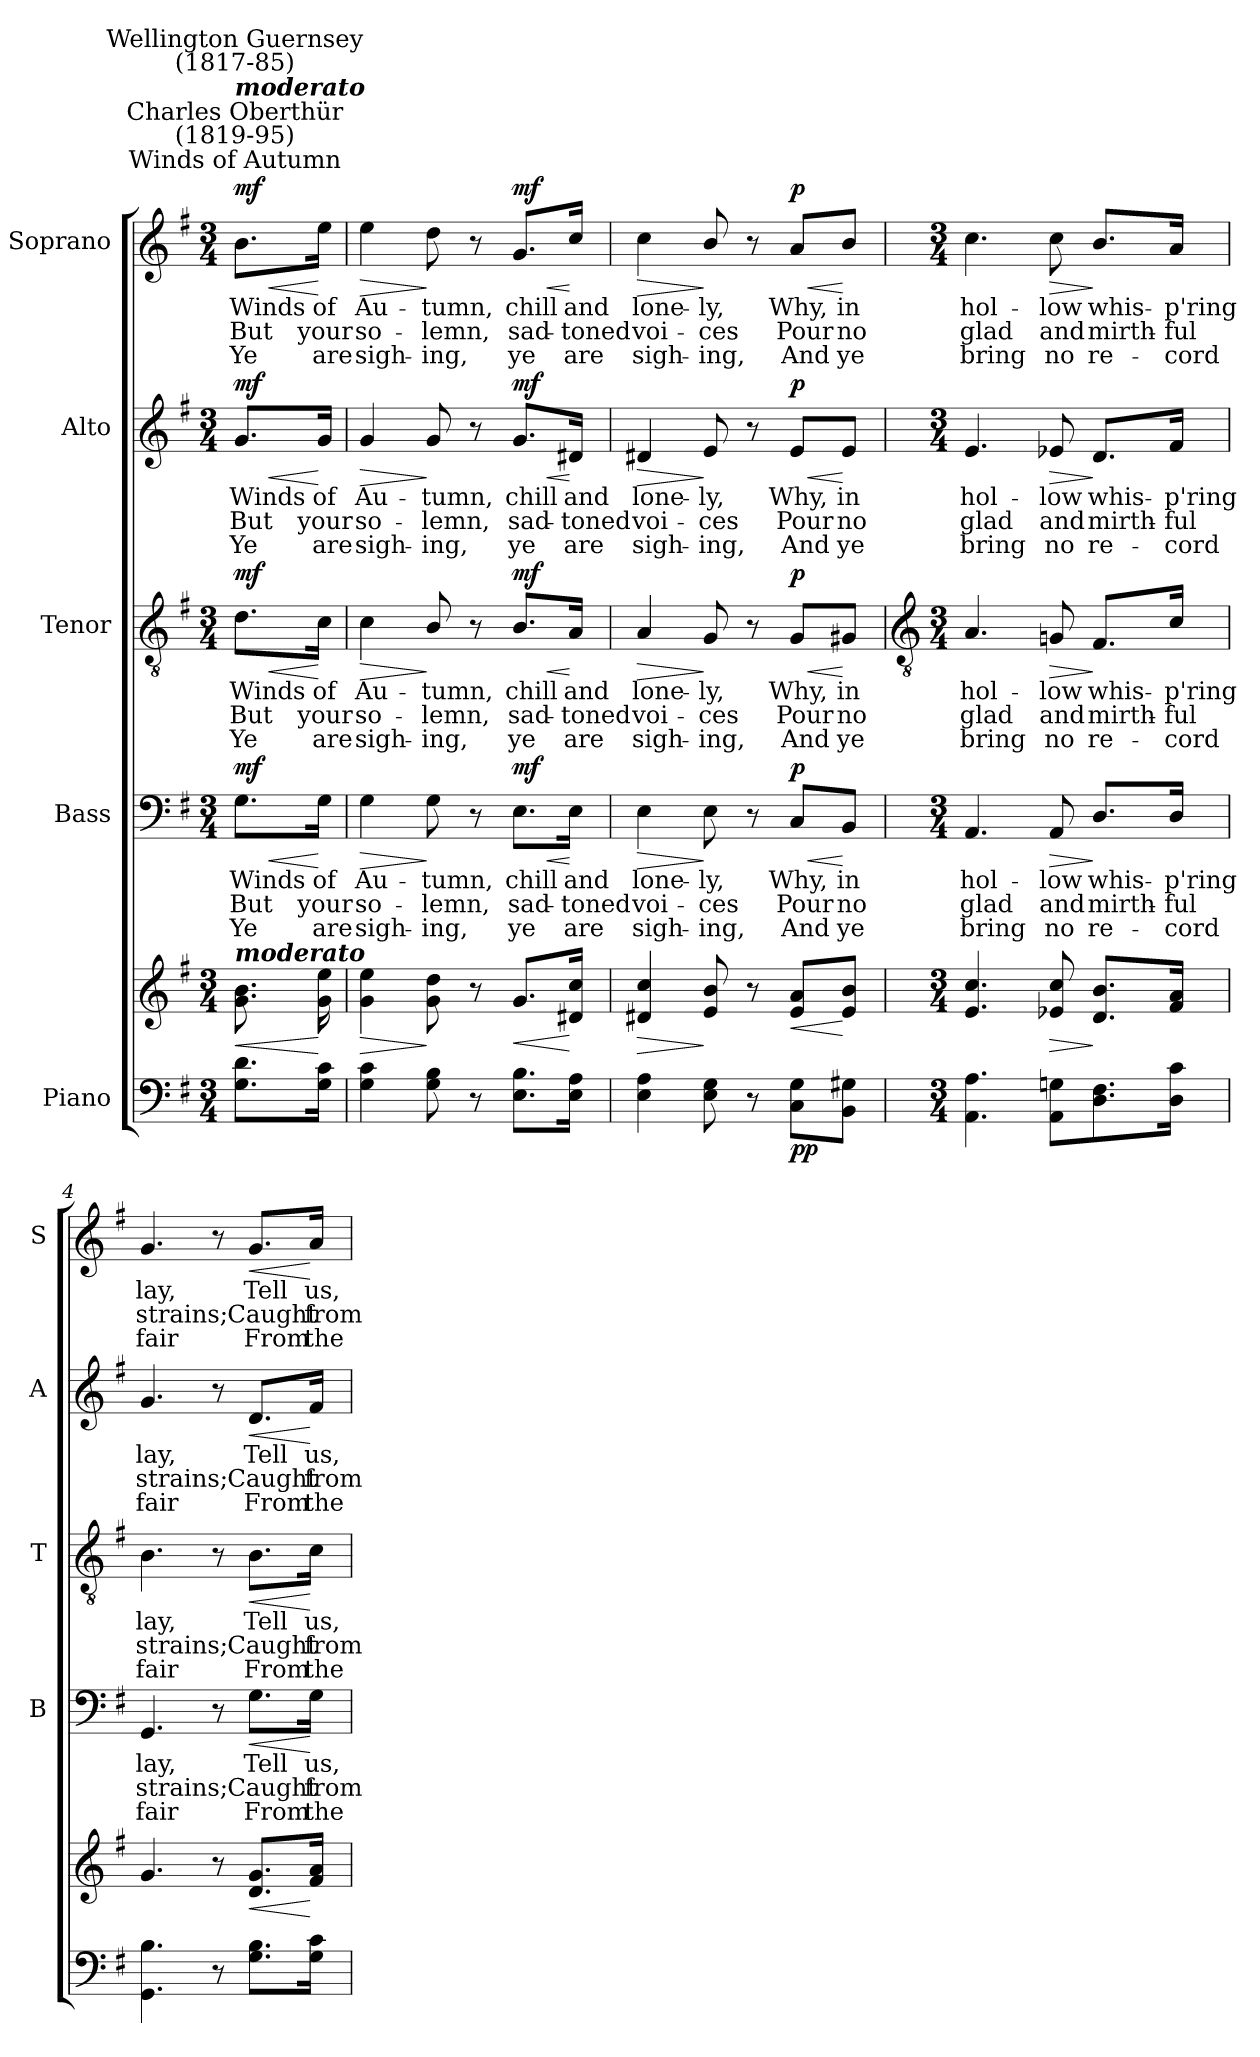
**kern	**kern	**dynam	**kern	**text	**text	**text	**dynam	**kern	**text	**text	**text	**dynam	**kern	**text	**text	**text	**dynam	**kern	**text	**text	**text	**dynam
*part5	*part5	*part5	*part4	*part4	*part4	*part4	*part4	*part3	*part3	*part3	*part3	*part3	*part2	*part2	*part2	*part2	*part2	*part1	*part1	*part1	*part1	*part1
*staff6	*staff5	*staff5/6	*staff4	*staff4	*staff4	*staff4	*staff4	*staff3	*staff3	*staff3	*staff3	*staff3	*staff2	*staff2	*staff2	*staff2	*staff2	*staff1	*staff1	*staff1	*staff1	*staff1
*I"Piano	*	*	*I"Bass	*	*	*	*	*I"Tenor	*	*	*	*	*I"Alto	*	*	*	*	*I"Soprano	*	*	*	*
*	*	*	*I'B	*	*	*	*	*I'T	*	*	*	*	*I'A	*	*	*	*	*I'S	*	*	*	*
*clefF4	*clefG2	*	*clefF4	*	*	*	*	*clefGv2	*	*	*	*	*clefG2	*	*	*	*	*clefG2	*	*	*	*
*k[f#]	*k[f#]	*	*k[f#]	*	*	*	*	*k[f#]	*	*	*	*	*k[f#]	*	*	*	*	*k[f#]	*	*	*	*
*G:	*G:	*	*G:	*	*	*	*	*G:	*	*	*	*	*G:	*	*	*	*	*G:	*	*	*	*
*M3/4	*M3/4	*	*M3/4	*	*	*	*	*M3/4	*	*	*	*	*M3/4	*	*	*	*	*M3/4	*	*	*	*
*MM92	*MM92	*	*MM92	*	*	*	*	*MM92	*	*	*	*	*MM92	*	*	*	*	*MM92	*	*	*	*
=	=	=	=	=	=	=	=	=	=	=	=	=	=	=	=	=	=	=	=	=	=	=
!	!	!	!	!	!	!	!	!	!	!	!	!	!	!	!	!	!	!LO:TX:a:cj:t=Winds of Autumn	!	!	!	!
!	!	!	!	!	!	!	!	!	!	!	!	!	!	!	!	!	!	!LO:TX:a:cj:t=Charles Oberthür\n(1819-95)	!	!	!	!
!	!	!	!	!	!	!	!	!	!	!	!	!	!	!	!	!	!	!LO:TX:a:Bi:t=moderato	!	!	!	!
!	!	!	!	!	!	!	!	!	!	!	!	!	!	!	!	!	!	!LO:TX:a:cj:t=Wellington Guernsey\n(1817-85)	!	!	!	!
!	!LO:TX:a:Bi:t=moderato	!	!	!	!	!	!	!	!	!	!	!	!	!	!	!	!	!	!	!	!	!
!	!	!LO:HP:b	!	!LO:LY:b	!LO:LY:b	!LO:LY:b	!LO:HP:b	!	!LO:LY:b	!LO:LY:b	!LO:LY:b	!LO:HP:b	!	!LO:LY:b	!LO:LY:b	!LO:LY:b	!LO:HP:b	!	!LO:LY:b	!LO:LY:b	!LO:LY:b	!LO:HP:b
!	!	!LO:DY:n=1:b=2	!	!	!	!	!	!	!	!	!	!	!	!	!	!	!	!	!	!	!	!
!	!	!LO:DY:n=2:b	!	!	!	!	!LO:DY:n=1:b	!	!	!	!	!LO:DY:n=1:b	!	!	!	!	!LO:DY:n=1:b	!	!	!	!	!LO:DY:n=1:b
8.G 8.dL	8.g\ 8.b\	< mf mf	8.G\L	Winds	But	Ye	< mf	8.d\L	Winds	But	Ye	< mf	8.g/L	Winds	But	Ye	< mf	8.b\L	Winds	But	Ye	< mf
!	!	!	!	!LO:LY:b	!LO:LY:b	!LO:LY:b	!	!	!LO:LY:b	!LO:LY:b	!LO:LY:b	!	!	!LO:LY:b	!LO:LY:b	!LO:LY:b	!	!	!LO:LY:b	!LO:LY:b	!LO:LY:b	!
16G 16cJ	16g 16ee	[	16G\Jk	of	your	are	[	16c\Jk	of	your	are	[	16g/Jk	of	your	are	[	16ee\Jk	of	your	are	[
=1	=1	=1	=1	=1	=1	=1	=1	=1	=1	=1	=1	=1	=1	=1	=1	=1	=1	=1	=1	=1	=1	=1
!	!	!LO:HP:b	!	!LO:LY:b	!LO:LY:b	!LO:LY:b	!LO:HP:b	!	!LO:LY:b	!LO:LY:b	!LO:LY:b	!LO:HP:b	!	!LO:LY:b	!LO:LY:b	!LO:LY:b	!LO:HP:b	!	!LO:LY:b	!LO:LY:b	!LO:LY:b	!LO:HP:b
4G 4c	4g 4ee	>	4G	Au-	-so-	-sigh-	>	4c	Au-	-so-	-sigh-	>	4g	Au-	-so-	-sigh-	>	4ee	Au-	-so-	-sigh-	>
!	!	!	!	!LO:LY:b	!LO:LY:b	!LO:LY:b	!	!	!LO:LY:b	!LO:LY:b	!LO:LY:b	!	!	!LO:LY:b	!LO:LY:b	!LO:LY:b	!	!	!LO:LY:b	!LO:LY:b	!LO:LY:b	!
8G 8B	8g 8dd	]	8G	-tumn,	lemn,	ing,	]	8B/	-tumn,	lemn,	ing,	]	8g	-tumn,	lemn,	ing,	]	8dd	-tumn,	lemn,	ing,	]
8r	8r	.	8r	.	.	.	.	8r	.	.	.	.	8r	.	.	.	.	8r	.	.	.	.
!	!	!LO:HP:b	!	!LO:LY:b	!LO:LY:b	!LO:LY:b	!LO:HP:b	!	!LO:LY:b	!LO:LY:b	!LO:LY:b	!LO:HP:b	!	!LO:LY:b	!LO:LY:b	!LO:LY:b	!LO:HP:b	!	!LO:LY:b	!LO:LY:b	!LO:LY:b	!LO:HP:b
!	!	!LO:DY:n=1:b=2	!	!	!	!	!	!	!	!	!	!	!	!	!	!	!	!	!	!	!	!
!	!	!LO:DY:n=2:b	!	!	!	!	!LO:DY:n=1:b	!	!	!	!	!LO:DY:n=1:b	!	!	!	!	!LO:DY:n=1:b	!	!	!	!	!LO:DY:n=1:b
8.E 8.BL	8.gL	< mf mf	8.E\L	chill	sad-	-ye	< mf	8.B/L	chill	sad-	-ye	< mf	8.g/L	chill	sad-	-ye	< mf	8.g/L	chill	sad-	-ye	< mf
!	!	!	!	!LO:LY:b	!LO:LY:b	!LO:LY:b	!	!	!LO:LY:b	!LO:LY:b	!LO:LY:b	!	!	!LO:LY:b	!LO:LY:b	!LO:LY:b	!	!	!LO:LY:b	!LO:LY:b	!LO:LY:b	!
16E 16AJ	16d#X 16ccJ	[	16E\Jk	and	toned	are	[	16A/Jk	and	toned	are	[	16d#X/Jk	and	toned	are	[	16cc/Jk	and	toned	are	[
=2	=2	=2	=2	=2	=2	=2	=2	=2	=2	=2	=2	=2	=2	=2	=2	=2	=2	=2	=2	=2	=2	=2
!	!	!LO:HP:b	!	!LO:LY:b	!LO:LY:b	!LO:LY:b	!LO:HP:b	!	!LO:LY:b	!LO:LY:b	!LO:LY:b	!LO:HP:b	!	!LO:LY:b	!LO:LY:b	!LO:LY:b	!LO:HP:b	!	!LO:LY:b	!LO:LY:b	!LO:LY:b	!LO:HP:b
4E 4A	4d#X 4cc	>	4E	lone-	-voi-	-sigh-	>	4A	lone-	-voi-	-sigh-	>	4d#X	lone-	-voi-	-sigh-	>	4cc	lone-	-voi-	-sigh-	>
!	!	!	!	!LO:LY:b	!LO:LY:b	!LO:LY:b	!	!	!LO:LY:b	!LO:LY:b	!LO:LY:b	!	!	!LO:LY:b	!LO:LY:b	!LO:LY:b	!	!	!LO:LY:b	!LO:LY:b	!LO:LY:b	!
8E 8G	8e 8b	]	8E	-ly,	ces	ing,	]	8G	-ly,	ces	ing,	]	8e	-ly,	ces	ing,	]	8b/	-ly,	ces	ing,	]
8r	8r	.	8r	.	.	.	.	8r	.	.	.	.	8r	.	.	.	.	8r	.	.	.	.
!	!	!LO:HP:b	!	!LO:LY:b	!LO:LY:b	!LO:LY:b	!LO:HP:b	!	!LO:LY:b	!LO:LY:b	!LO:LY:b	!LO:HP:b	!	!LO:LY:b	!LO:LY:b	!LO:LY:b	!LO:HP:b	!	!LO:LY:b	!LO:LY:b	!LO:LY:b	!LO:HP:b
!	!	!LO:DY:n=1:b=2	!	!	!	!	!	!	!	!	!	!	!	!	!	!	!	!	!	!	!	!
!	!	!LO:DY:n=2:b	!	!	!	!	!LO:DY:n=1:b	!	!	!	!	!LO:DY:n=1:b	!	!	!	!	!LO:DY:n=1:b	!	!	!	!	!LO:DY:n=1:b
8C 8GL	8e 8aL	< p p	8C/L	Why,	Pour	And	< p	8G/L	Why,	Pour	And	< p	8e/L	Why,	Pour	And	< p	8a/L	Why,	Pour	And	< p
!	!	!	!	!LO:LY:b	!LO:LY:b	!LO:LY:b	!	!	!LO:LY:b	!LO:LY:b	!LO:LY:b	!	!	!LO:LY:b	!LO:LY:b	!LO:LY:b	!	!	!LO:LY:b	!LO:LY:b	!LO:LY:b	!
8BB 8G#XJ	8e 8bJ	[	8BB/J	in	no	ye	[	8G#X/J	in	no	ye	[	8e/J	in	no	ye	[	8b/J	in	no	ye	[
!!LO:LB:g=z
=3	=3	=3	=3	=3	=3	=3	=3	=3	=3	=3	=3	=3	=3	=3	=3	=3	=3	=3	=3	=3	=3	=3
*	*	*	*	*	*	*	*	*clefGv2	*	*	*	*	*	*	*	*	*	*	*	*	*	*
*M3/4	*M3/4	*	*M3/4	*	*	*	*	*M3/4	*	*	*	*	*M3/4	*	*	*	*	*M3/4	*	*	*	*
!	!	!	!	!LO:LY:b	!LO:LY:b	!LO:LY:b	!	!	!LO:LY:b	!LO:LY:b	!LO:LY:b	!	!	!LO:LY:b	!LO:LY:b	!LO:LY:b	!	!	!LO:LY:b	!LO:LY:b	!LO:LY:b	!
4.AA 4.A	4.e 4.cc	.	4.AA	hol-	-glad	bring	.	4.A	hol-	-glad	bring	.	4.e	hol-	-glad	bring	.	4.cc	hol-	-glad	bring	.
!	!	!LO:HP:b	!	!LO:LY:b	!LO:LY:b	!LO:LY:b	!LO:HP:b	!	!LO:LY:b	!LO:LY:b	!LO:LY:b	!LO:HP:b	!	!LO:LY:b	!LO:LY:b	!LO:LY:b	!LO:HP:b	!	!LO:LY:b	!LO:LY:b	!LO:LY:b	!LO:HP:b
8AA 8GnL	8e-X 8cc	>	8AA	low	and	no	>	8Gn	low	and	no	>	8e-X	low	and	no	>	8cc	low	and	no	>
!	!	!	!	!LO:LY:b	!LO:LY:b	!LO:LY:b	!	!	!LO:LY:b	!LO:LY:b	!LO:LY:b	!	!	!LO:LY:b	!LO:LY:b	!LO:LY:b	!	!	!LO:LY:b	!LO:LY:b	!LO:LY:b	!
8.D 8.F#	8.d 8.bL	]	8.D/L	whis-	-mirth-	-re-	]	8.F#/L	whis-	-mirth-	-re-	]	8.d/L	whis-	-mirth-	-re-	]	8.b/L	whis-	-mirth-	-re-	]
!	!	!	!	!LO:LY:b	!LO:LY:b	!LO:LY:b	!	!	!LO:LY:b	!LO:LY:b	!LO:LY:b	!	!	!LO:LY:b	!LO:LY:b	!LO:LY:b	!	!	!LO:LY:b	!LO:LY:b	!LO:LY:b	!
16D 16cJ	16f# 16aJ	.	16D/Jk	-p'ring	ful	cord	.	16c/Jk	-p'ring	ful	cord	.	16f#/Jk	-p'ring	ful	cord	.	16a/Jk	-p'ring	ful	cord	.
=4	=4	=4	=4	=4	=4	=4	=4	=4	=4	=4	=4	=4	=4	=4	=4	=4	=4	=4	=4	=4	=4	=4
!	!	!	!	!LO:LY:b	!LO:LY:b	!LO:LY:b	!	!	!LO:LY:b	!LO:LY:b	!LO:LY:b	!	!	!LO:LY:b	!LO:LY:b	!LO:LY:b	!	!	!LO:LY:b	!LO:LY:b	!LO:LY:b	!
4.GG 4.B	4.g	.	4.GG	lay,	strains;	fair	.	4.B	lay,	strains;	fair	.	4.g	lay,	strains;	fair	.	4.g	lay,	strains;	fair	.
8r	8r	.	8r	.	.	.	.	8r	.	.	.	.	8r	.	.	.	.	8r	.	.	.	.
!	!	!LO:HP:b	!	!LO:LY:b	!LO:LY:b	!LO:LY:b	!LO:HP:b	!	!LO:LY:b	!LO:LY:b	!LO:LY:b	!LO:HP:b	!	!LO:LY:b	!LO:LY:b	!LO:LY:b	!LO:HP:b	!	!LO:LY:b	!LO:LY:b	!LO:LY:b	!LO:HP:b
8.G 8.BL	8.d 8.gL	<	8.G\L	Tell	Caught	From	<	8.B\L	Tell	Caught	From	<	8.d/L	Tell	Caught	From	<	8.g/L	Tell	Caught	From	<
!	!	!	!	!LO:LY:b	!LO:LY:b	!LO:LY:b	!	!	!LO:LY:b	!LO:LY:b	!LO:LY:b	!	!	!LO:LY:b	!LO:LY:b	!LO:LY:b	!	!	!LO:LY:b	!LO:LY:b	!LO:LY:b	!
16G 16cJ	16f# 16aJ	[	16G\Jk	us,	from	the	[	16c\Jk	us,	from	the	[	16f#/Jk	us,	from	the	[	16a/Jk	us,	from	the	[
=	=	=	=	=	=	=	=	=	=	=	=	=	=	=	=	=	=	=	=	=	=	=
*-	*-	*-	*-	*-	*-	*-	*-	*-	*-	*-	*-	*-	*-	*-	*-	*-	*-	*-	*-	*-	*-	*-
